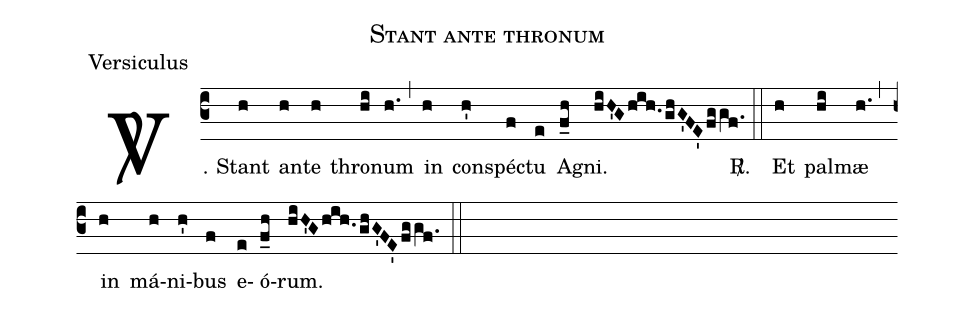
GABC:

name:Stant ante thronum;
office-part:Versiculus;
%%
(c3)
<sp>V/</sp>. Stant(h) an(h)te(h) thro(hi)num(h.) (,)
in(h) con(h')spéc(f)tu(e) A(f_h)gni.(hiH'Ghih./ghG'FE'fg/gf.) <sp>R/</sp>.(::)
Et(h) pal(hi)mæ(h.) (,)
in(h) má(h)ni(h')bus(f) e(e)ó(f_h)rum.(hiH'Ghih./ghG'FE'fg/gf.) (::)
